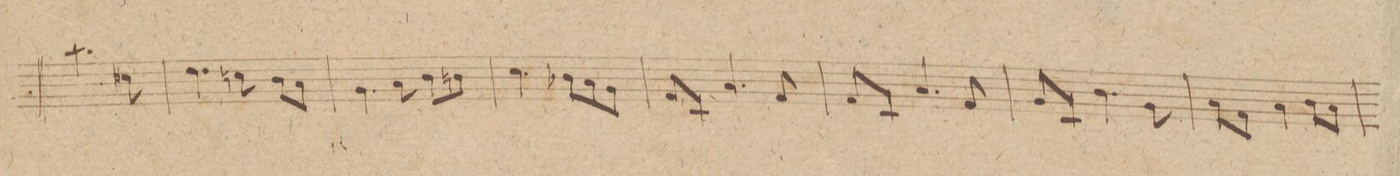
**kern	**dynam
*I"Violino. 1mo	*
*clefG2	*
*k[b-]	*
*met(c|)	*
*M3/4	*
4.aa\	.
8cc#X\	.
=108	=108
4.dd\	.
8ccn\	.
8b-\L	.
8a\J	.
=109	=109
4.g\	.
8a\	.
8b-\L	.
8bn\J	.
=110	=110
4.cc\	.
8b-X\L	.
8a\	.
8g\J	.
=111	=111
8f/L	.
8c/J	.
4.a/	.
8f/	.
=112	=112
8f/L	.
8c/J	.
4.a/	.
8f/	.
=113	=113
8g/L	.
8c/J	.
4.b-\	.
8g\	.
=114	=114
8a\L	.
8f\J	.
4a\	.
8b-\L	.
8a\J	.
=115	=115
*-	*-
